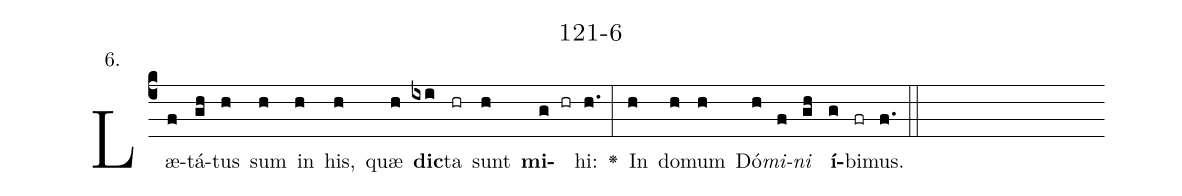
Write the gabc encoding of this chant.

name: 121-6;
annotation: 6.;
%%
(c4)Læ(f)tá(gh)tus(h) sum(h) in(h) his,(h) quæ(h) <b>dic</b>(ixi)ta(hr) sunt(h) <b>mi</b>(g hr)hi:(h.) <v>\greheightstar</v>(:) In(h) do(h)mum(h) Dó(h)<i>mi</i>(f)<i>ni</i>(gh) <b>í</b>(g)bi(fr)mus.(f.) (::)


%E(h) u(h) o(f) u(gh) a(g) e.(f.) (::)
